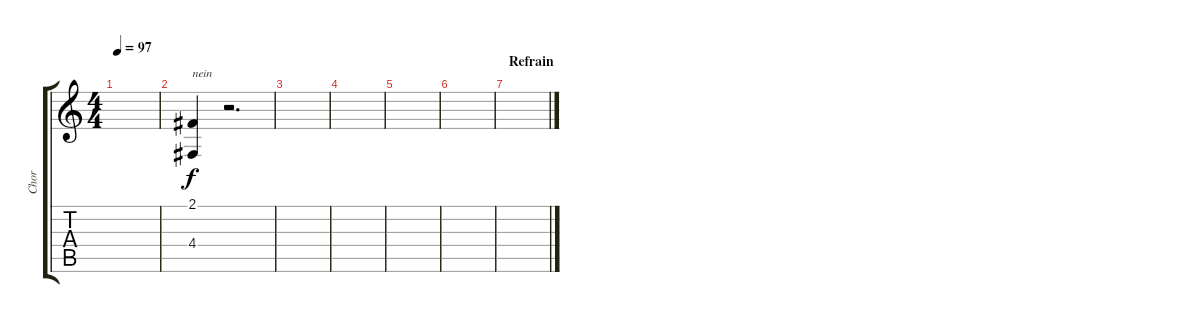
\track ("Chor" "Chor") {instrument pad4choir}
\staff {score tabs}
\tuning (E4 B3 G3 D3 A2 E2) {hide}
\ts (4 4)
\tempo 97
\clef g2
\ks c
|
(2.1 4.4).4{txt "nein"} r.2{d} |
|
|
|
|
\section ("" "Refrain")
